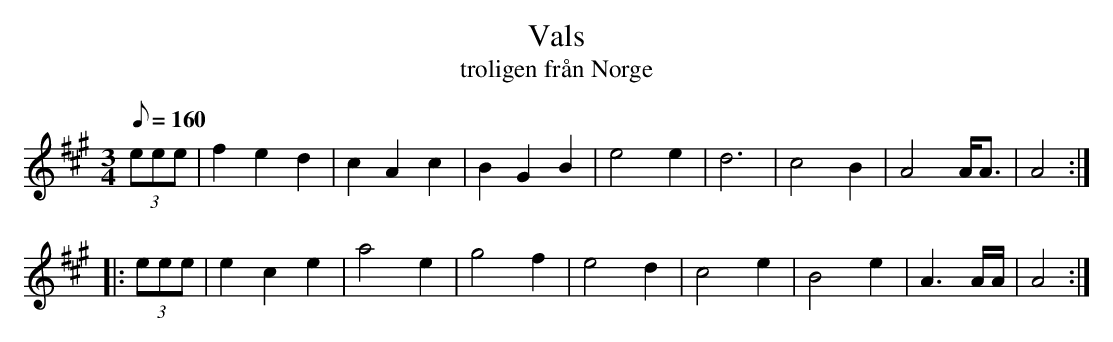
X:1
T:Vals
T:troligen från Norge
M:3/4
L:1/8
K:A
Q:160
(3eee | f2 e2 d2 | c2 A2 c2 | B2 G2 B2 | e4 e2 | d6 | c4 B2 | A4 A<A | A4 :|
|: (3eee | e2 c2 e2 | a4 e2 | g4 f2 | e4 d2 | c4 e2 | B4 e2 | A3 A/A/ | A4 :|
